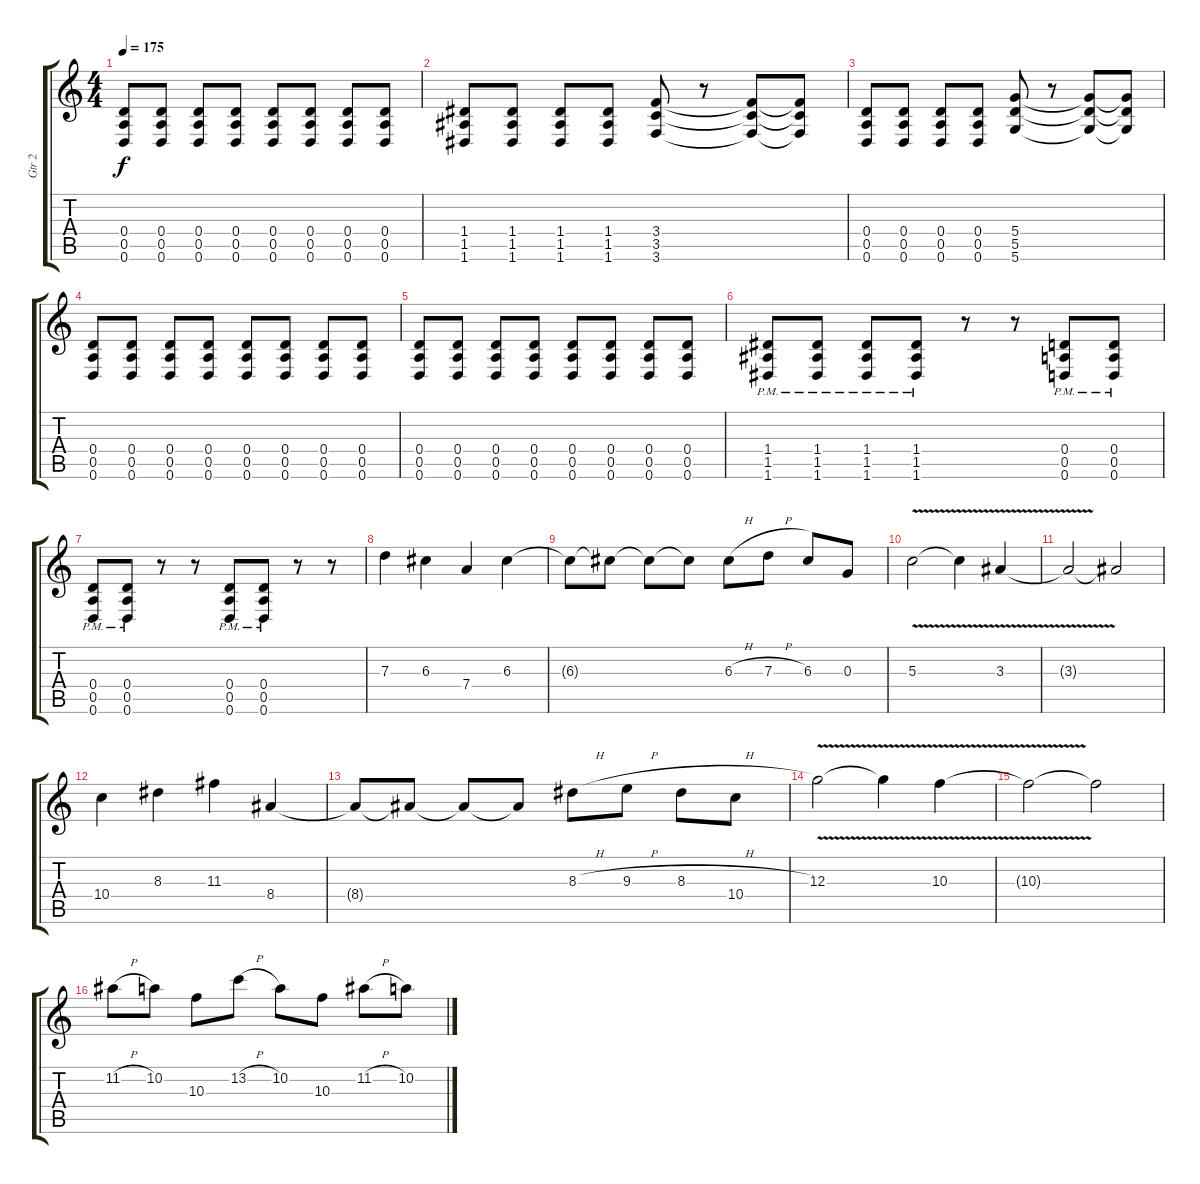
\track ("Gtr 2" "Gtr 2") {instrument overdrivenguitar}
\staff {score tabs}
\tuning (E4 B3 G3 D3 A2 D2) {hide}
\ts (4 4)
\tempo 175
\clef g2
\ks c
(0.4 0.5 0.6).8{dy f} (0.4 0.5 0.6).8 (0.4 0.5 0.6).8 (0.4 0.5 0.6).8 (0.4 0.5 0.6).8 (0.4 0.5 0.6).8 (0.4 0.5 0.6).8 (0.4 0.5 0.6).8 |
(1.4 1.5 1.6).8 (1.4 1.5 1.6).8 (1.4 1.5 1.6).8 (1.4 1.5 1.6).8 (3.4 3.5 3.6).8 r.8 (3.4{t} 3.5{t} 3.6{t}).8 (3.4{t} 3.5{t} 3.6{t}).8 |
(0.4 0.5 0.6).8 (0.4 0.5 0.6).8 (0.4 0.5 0.6).8 (0.4 0.5 0.6).8 (5.4 5.5 5.6).8 r.8 (5.4{t} 5.5{t} 5.6{t}).8 (5.4{t} 5.5{t} 5.6{t}).8 |
(0.4 0.5 0.6).8 (0.4 0.5 0.6).8 (0.4 0.5 0.6).8 (0.4 0.5 0.6).8 (0.4 0.5 0.6).8 (0.4 0.5 0.6).8 (0.4 0.5 0.6).8 (0.4 0.5 0.6).8 |
(0.4 0.5 0.6).8 (0.4 0.5 0.6).8 (0.4 0.5 0.6).8 (0.4 0.5 0.6).8 (0.4 0.5 0.6).8 (0.4 0.5 0.6).8 (0.4 0.5 0.6).8 (0.4 0.5 0.6).8 |
(1.4{pm} 1.5{pm} 1.6{pm}).8 (1.4{pm} 1.5{pm} 1.6{pm}).8 (1.4{pm} 1.5{pm} 1.6{pm}).8 (1.4{pm} 1.5{pm} 1.6{pm}).8 r.8 r.8 (0.4{pm} 0.5{pm} 0.6{pm}).8 (0.4{pm} 0.5{pm} 0.6{pm}).8 |
(0.4{pm} 0.5{pm} 0.6{pm}).8 (0.4{pm} 0.5{pm} 0.6{pm}).8 r.8 r.8 (0.4{pm} 0.5{pm} 0.6{pm}).8 (0.4{pm} 0.5{pm} 0.6{pm}).8 r.8 r.8{instrument overdrivenguitar} |
7.3.4 6.3.4 7.4.4 6.3.4 |
6.3{t}.8 6.3{t}.8 6.3{t}.8 6.3{t}.8 6.3{h}.8 7.3{h}.8 6.3.8 0.3.8 |
5.3{v}.2 5.3{t}.4 3.3{v}.4 |
3.3{t}.2 3.3{t}.2 |
10.4.4 8.3.4 11.3.4 8.4.4 |
8.4{t}.8 8.4{t}.8 8.4{t}.8 8.4{t}.8 8.3{h}.8 9.3{h}.8 8.3{h}.8 10.4.8 |
12.3{v}.2 12.3{t}.4 10.3{v}.4 |
10.3{t}.2 10.3{t}.2 |
11.2{h}.8 10.2.8 10.3.8 13.2{h}.8 10.2.8 10.3.8 11.2{h}.8 10.2.8
